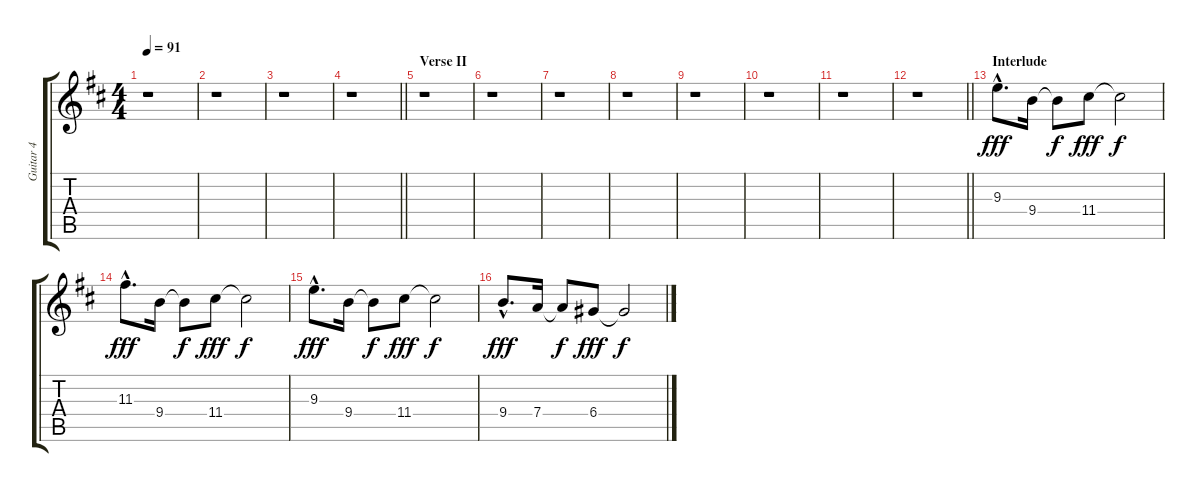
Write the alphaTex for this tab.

\track ("Guitar 4" "Guitar 4") {instrument distortionguitar}
\staff {score tabs}
\tuning (E4 B3 G3 D3 A2 E2) {hide}
\ts (4 4)
\tempo 91
\clef g2
\ks d
r.1{dy fff} |
r.1 |
r.1 |
\barLineRight lightlight
r.1 |
\section ("" "Verse II")
r.1 |
r.1 |
r.1 |
r.1 |
r.1 |
r.1 |
r.1 |
\barLineRight lightlight
r.1 |
\section ("" "Interlude")
9.3{hac}.8{d} 9.4.16 9.4{t}.8{dy f} 11.4.8{dy fff} 11.4{t}.2{dy f} |
11.3{hac}.8{d dy fff} 9.4.16 9.4{t}.8{dy f} 11.4.8{dy fff} 11.4{t}.2{dy f} |
9.3{hac}.8{d dy fff} 9.4.16 9.4{t}.8{dy f} 11.4.8{dy fff} 11.4{t}.2{dy f} |
9.4{hac}.8{d dy fff} 7.4.16 7.4{t}.8{dy f} 6.4.8{dy fff} 6.4{t}.2{dy f}
